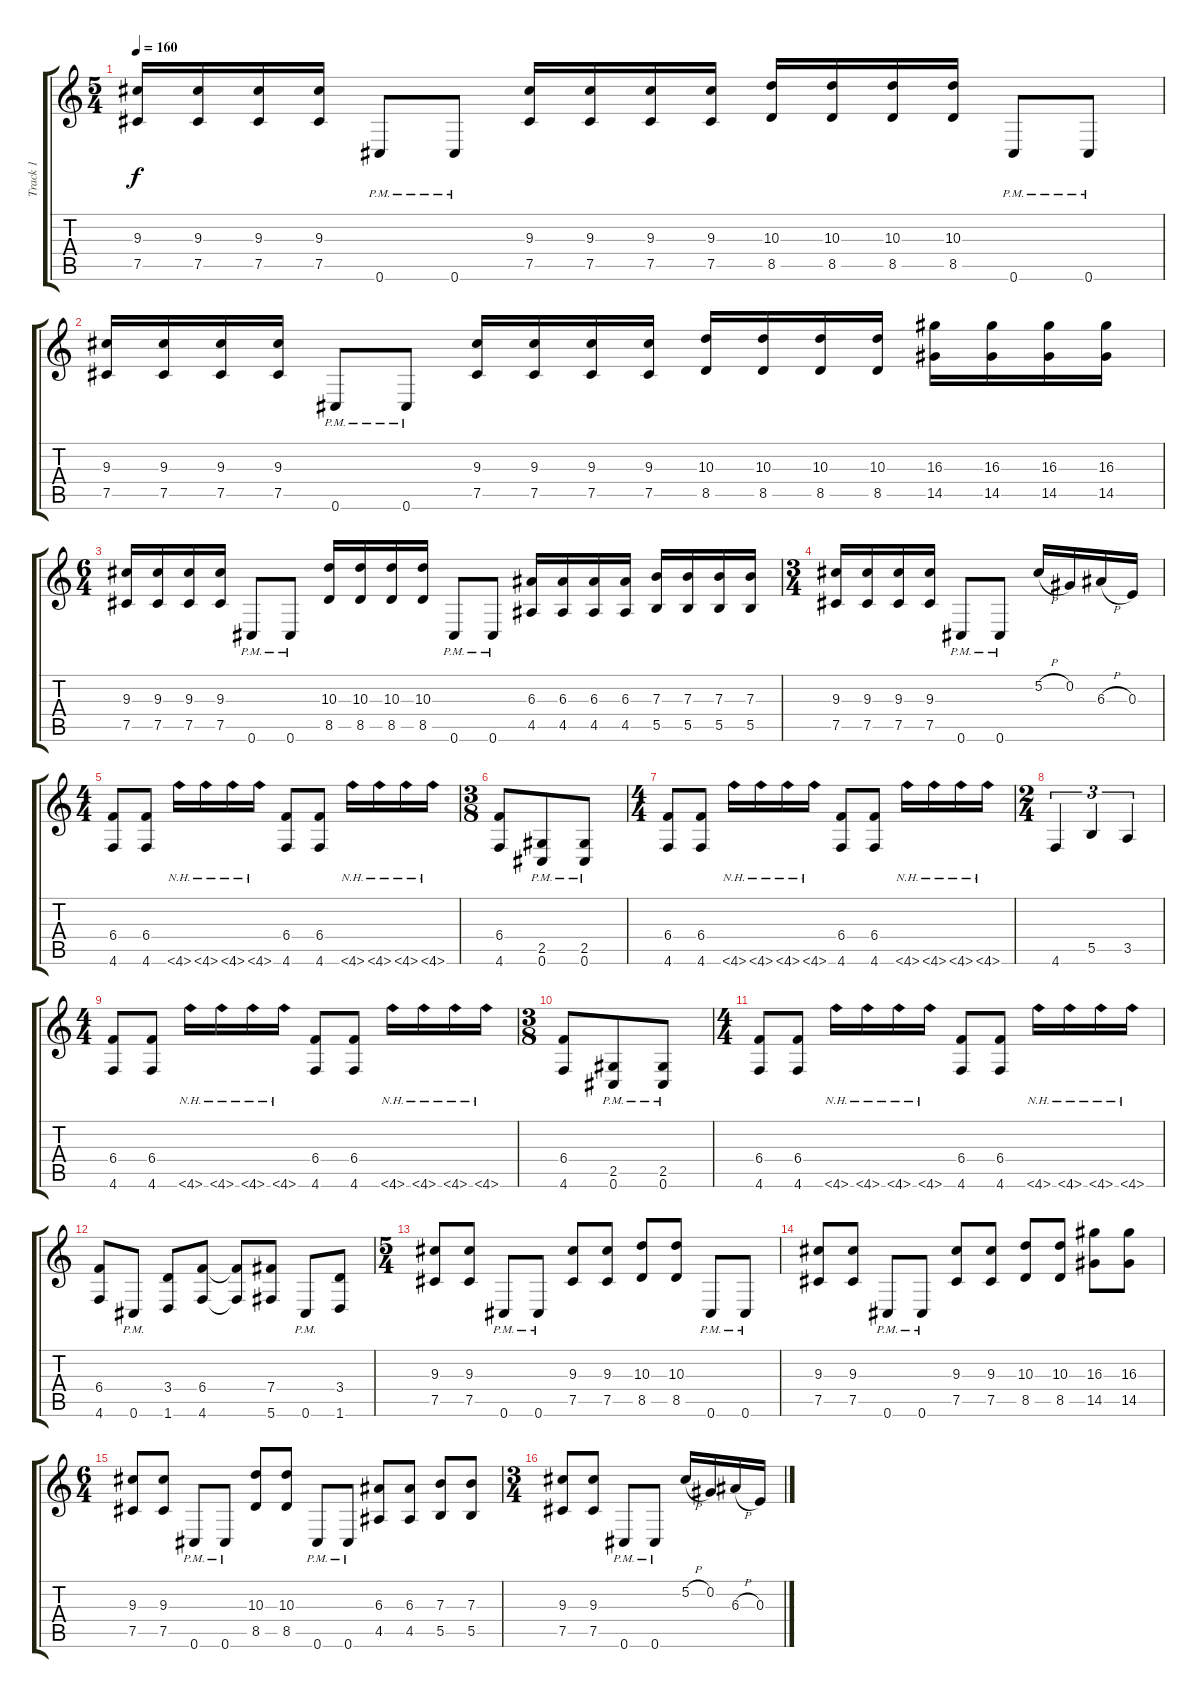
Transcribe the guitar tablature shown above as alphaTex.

\track ("Track 1" "Track 1") {instrument distortionguitar}
\staff {score tabs}
\tuning (Db4 Ab3 E3 B2 Gb2 Db2) {hide}
\ts (5 4)
\tempo 160
\clef g2
\ks c
(9.3 7.5).16{dy f} (9.3 7.5).16 (9.3 7.5).16 (9.3 7.5).16 0.6{pm}.8 0.6{pm}.8 (9.3 7.5).16 (9.3 7.5).16 (9.3 7.5).16 (9.3 7.5).16 (10.3 8.5).16 (10.3 8.5).16 (10.3 8.5).16 (10.3 8.5).16 0.6{pm}.8 0.6{pm}.8 |
(9.3 7.5).16 (9.3 7.5).16 (9.3 7.5).16 (9.3 7.5).16 0.6{pm}.8 0.6{pm}.8 (9.3 7.5).16 (9.3 7.5).16 (9.3 7.5).16 (9.3 7.5).16 (10.3 8.5).16 (10.3 8.5).16 (10.3 8.5).16 (10.3 8.5).16 (16.3 14.5).16 (16.3 14.5).16 (16.3 14.5).16 (16.3 14.5).16 |
\ts (6 4)
(9.3 7.5).16 (9.3 7.5).16 (9.3 7.5).16 (9.3 7.5).16 0.6{pm}.8 0.6{pm}.8 (10.3 8.5).16 (10.3 8.5).16 (10.3 8.5).16 (10.3 8.5).16 0.6{pm}.8 0.6{pm}.8 (6.3 4.5).16 (6.3 4.5).16 (6.3 4.5).16 (6.3 4.5).16 (7.3 5.5).16 (7.3 5.5).16 (7.3 5.5).16 (7.3 5.5).16 |
\ts (3 4)
(9.3 7.5).16 (9.3 7.5).16 (9.3 7.5).16 (9.3 7.5).16 0.6{pm}.8 0.6{pm}.8 5.2{h}.16 0.2.16 6.3{h}.16 0.3.16 |
\ts (4 4)
(6.4 4.6).8 (6.4 4.6).8 4.6{nh}.16 4.6{nh}.16 4.6{nh}.16 4.6{nh}.16 (6.4 4.6).8 (6.4 4.6).8 4.6{nh}.16 4.6{nh}.16 4.6{nh}.16 4.6{nh}.16 |
\ts (3 8)
(6.4 4.6).8 (2.5{pm} 0.6).8 (2.5{pm} 0.6).8 |
\ts (4 4)
(6.4 4.6).8 (6.4 4.6).8 4.6{nh}.16 4.6{nh}.16 4.6{nh}.16 4.6{nh}.16 (6.4 4.6).8 (6.4 4.6).8 4.6{nh}.16 4.6{nh}.16 4.6{nh}.16 4.6{nh}.16 |
\ts (2 4)
4.6.4{tu (3 2)} 5.5.4{tu (3 2)} 3.5.4{tu (3 2)} |
\ts (4 4)
(6.4 4.6).8 (6.4 4.6).8 4.6{nh}.16 4.6{nh}.16 4.6{nh}.16 4.6{nh}.16 (6.4 4.6).8 (6.4 4.6).8 4.6{nh}.16 4.6{nh}.16 4.6{nh}.16 4.6{nh}.16 |
\ts (3 8)
(6.4 4.6).8 (2.5{pm} 0.6).8 (2.5{pm} 0.6).8 |
\ts (4 4)
(6.4 4.6).8 (6.4 4.6).8 4.6{nh}.16 4.6{nh}.16 4.6{nh}.16 4.6{nh}.16 (6.4 4.6).8 (6.4 4.6).8 4.6{nh}.16 4.6{nh}.16 4.6{nh}.16 4.6{nh}.16 |
(6.4 4.6).8 0.6{pm}.8 (3.4 1.6).8 (6.4 4.6).8 (6.4{t} 4.6{t}).8 (7.4 5.6).8 0.6{pm}.8 (3.4 1.6).8 |
\ts (5 4)
(9.3 7.5).8 (9.3 7.5).8 0.6{pm}.8 0.6{pm}.8 (9.3 7.5).8 (9.3 7.5).8 (10.3 8.5).8 (10.3 8.5).8 0.6{pm}.8 0.6{pm}.8 |
(9.3 7.5).8 (9.3 7.5).8 0.6{pm}.8 0.6{pm}.8 (9.3 7.5).8 (9.3 7.5).8 (10.3 8.5).8 (10.3 8.5).8 (16.3 14.5).8 (16.3 14.5).8 |
\ts (6 4)
(9.3 7.5).8 (9.3 7.5).8 0.6{pm}.8 0.6{pm}.8 (10.3 8.5).8 (10.3 8.5).8 0.6{pm}.8 0.6{pm}.8 (6.3 4.5).8 (6.3 4.5).8 (7.3 5.5).8 (7.3 5.5).8 |
\ts (3 4)
(9.3 7.5).8 (9.3 7.5).8 0.6{pm}.8 0.6{pm}.8 5.2{h}.16 0.2.16 6.3{h}.16 0.3.16
